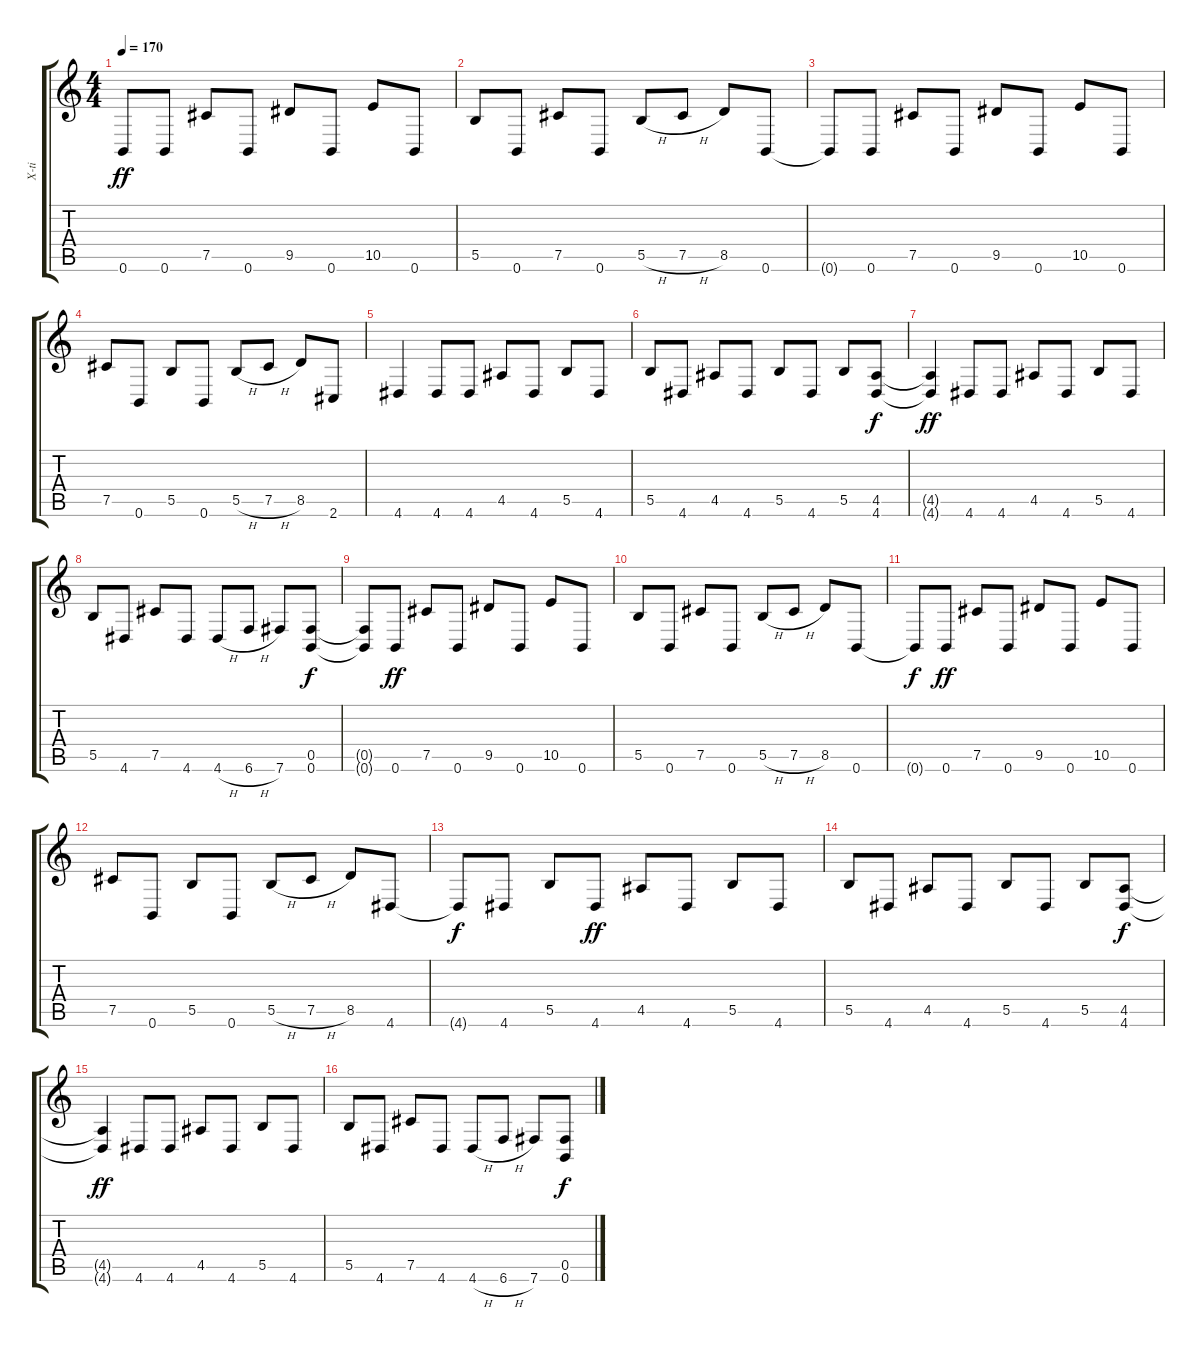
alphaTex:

\track ("X-ti" "X-ti") {instrument distortionguitar}
\staff {score tabs}
\tuning (Db4 Ab3 E3 B2 Gb2 B1) {hide}
\ts (4 4)
\tempo 170
\clef g2
\ks c
0.6.8{dy ff} 0.6.8 7.5.8 0.6.8 9.5.8 0.6.8 10.5.8 0.6.8 |
5.5.8 0.6.8 7.5.8 0.6.8 5.5{h}.8 7.5{h}.8 8.5.8 0.6.8 |
0.6{t}.8 0.6.8 7.5.8 0.6.8 9.5.8 0.6.8 10.5.8 0.6.8 |
7.5.8 0.6.8 5.5.8 0.6.8 5.5{h}.8 7.5{h}.8 8.5.8 2.6.8 |
4.6.4 4.6.8 4.6.8 4.5.8 4.6.8 5.5.8 4.6.8 |
5.5.8 4.6.8 4.5.8 4.6.8 5.5.8 4.6.8 5.5.8 (4.5 4.6).8{dy f} |
(4.5{t} 4.6{t}).4{dy ff} 4.6.8 4.6.8 4.5.8 4.6.8 5.5.8 4.6.8 |
5.5.8 4.6.8 7.5.8 4.6.8 4.6{h}.8 6.6{h}.8 7.6.8 (0.5 0.6).8{dy f} |
(0.5{t} 0.6{t}).8 0.6.8{dy ff} 7.5.8 0.6.8 9.5.8 0.6.8 10.5.8 0.6.8 |
5.5.8 0.6.8 7.5.8 0.6.8 5.5{h}.8 7.5{h}.8 8.5.8 0.6.8 |
0.6{t}.8{dy f} 0.6.8{dy ff} 7.5.8 0.6.8 9.5.8 0.6.8 10.5.8 0.6.8 |
7.5.8 0.6.8 5.5.8 0.6.8 5.5{h}.8 7.5{h}.8 8.5.8 4.6.8 |
4.6{t}.8{dy f} 4.6.8 5.5.8 4.6.8{dy ff} 4.5.8 4.6.8 5.5.8 4.6.8 |
5.5.8 4.6.8 4.5.8 4.6.8 5.5.8 4.6.8 5.5.8 (4.5 4.6).8{dy f} |
(4.5{t} 4.6{t}).4{dy ff} 4.6.8 4.6.8 4.5.8 4.6.8 5.5.8 4.6.8 |
5.5.8 4.6.8 7.5.8 4.6.8 4.6{h}.8 6.6{h}.8 7.6.8 (0.5 0.6).8{dy f}
